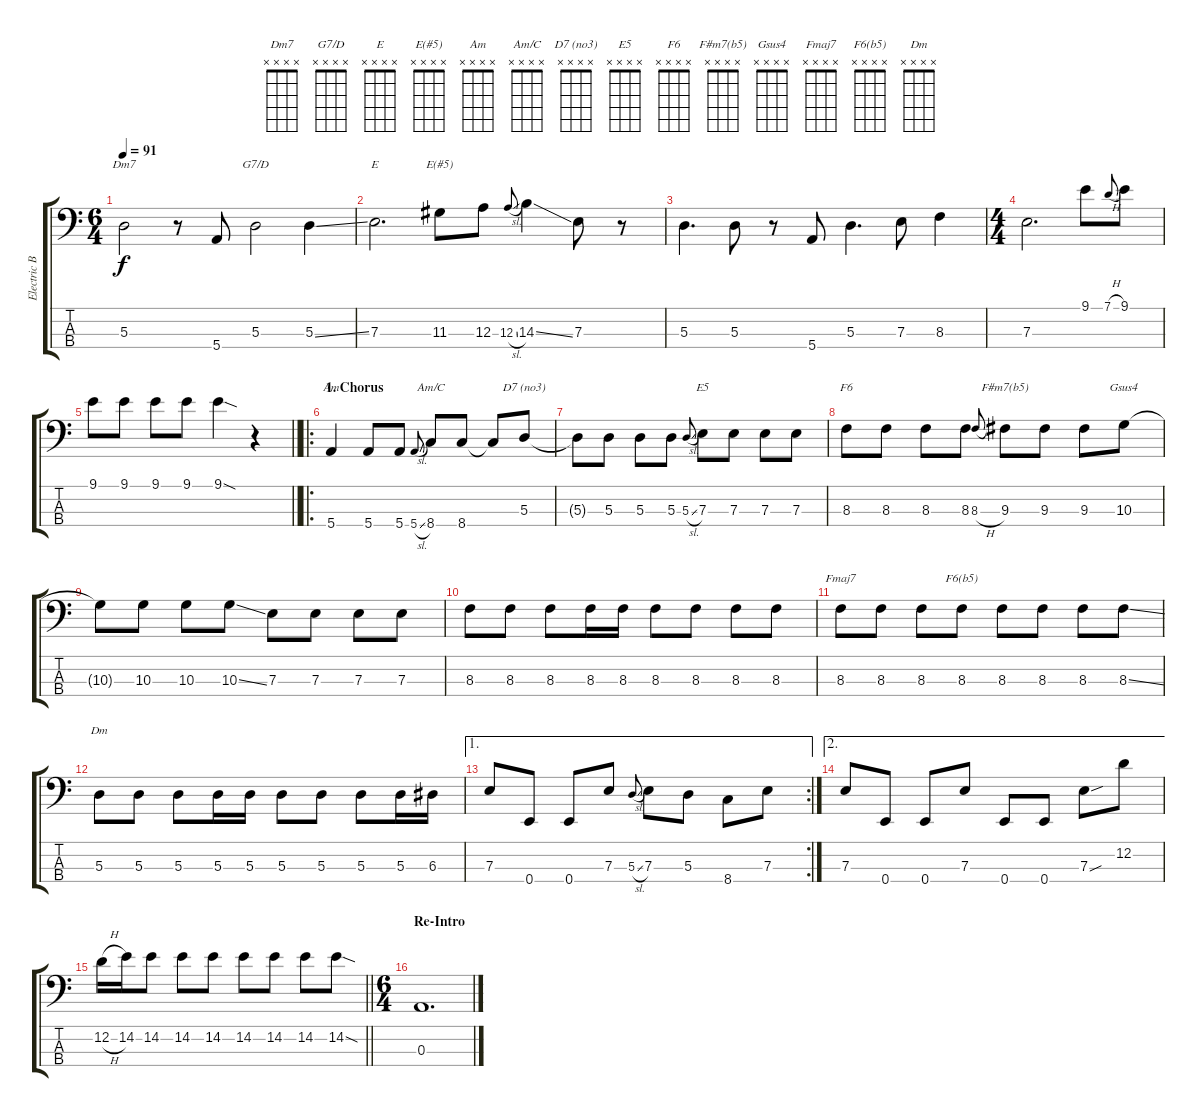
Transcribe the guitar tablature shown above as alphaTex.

\track ("Electric Bass" "Electric B") {instrument electricbasspick}
\staff {score tabs}
\tuning (G2 D2 A1 E1) {hide}
\chord ("Dm7" x x x x)
\chord ("G7/D" x x x x)
\chord ("E" x x x x)
\chord ("E(#5)" x x x x)
\chord ("Am" x x x x)
\chord ("Am/C" x x x x)
\chord ("D7 (no3)" x x x x)
\chord ("E5" x x x x)
\chord ("F6" x x x x)
\chord ("F#m7(b5)" x x x x)
\chord ("Gsus4" x x x x)
\chord ("Fmaj7" x x x x)
\chord ("F6(b5)" x x x x)
\chord ("Dm" x x x x)
\ts (6 4)
\tempo 91
\clef f4
\ks c
5.3.2{ch "Dm7" dy f} r.8 5.4.8 5.3.2{ch "G7/D"} 5.3{ss}.4 |
7.3.2{d ch "E"} 11.3.8{ch "E(#5)"} 12.3.8 12.3{sl}.8{gr onbeat} 14.3{ss}.4 7.3.8 r.8 |
5.3.4{d} 5.3.8 r.8 5.4.8 5.3.4{d} 7.3.8 8.3.4 |
\ts (4 4)
7.3.2{d} 9.1.8 7.1{h}.8{gr onbeat} 9.1.8 |
\barLineRight lightlight
9.1.8 9.1.8 9.1.8 9.1.8 9.1{sod}.4 r.4 |
\ro
\section ("" "1. Chorus")
5.4.4{ch "Am"} 5.4.8 5.4.8 5.4{sl}.8{gr onbeat} 8.4.8{ch "Am/C"} 8.4.8 8.4{t}.8 5.3.8{ch "D7 (no3)"} |
5.3{t}.8 5.3.8 5.3.8 5.3.8 5.3{sl}.8{gr onbeat} 7.3.8{ch "E5"} 7.3.8 7.3.8 7.3.8 |
8.3.8{ch "F6"} 8.3.8 8.3.8 8.3.8 8.3{h}.8{gr onbeat} 9.3.8{ch "F#m7(b5)"} 9.3.8 9.3.8 10.3.8{ch "Gsus4"} |
10.3{t}.8 10.3.8 10.3.8 10.3{ss}.8 7.3.8 7.3.8 7.3.8 7.3.8 |
8.3.8 8.3.8 8.3.8 8.3.16 8.3.16 8.3.8 8.3.8 8.3.8 8.3.8 |
8.3.8{ch "Fmaj7"} 8.3.8 8.3.8 8.3.8{ch "F6(b5)"} 8.3.8 8.3.8 8.3.8 8.3{ss}.8 |
5.3.8{ch "Dm"} 5.3.8 5.3.8 5.3.16 5.3.16 5.3.8 5.3.8 5.3.8 5.3.16 6.3.16 |
\ae 1
\rc 2
7.3.8 0.4.8 0.4.8 7.3.8 5.3{sl}.8{gr onbeat} 7.3.8 5.3.8 8.4.8 7.3.8 |
\ae 2
7.3.8 0.4.8 0.4.8 7.3.8 0.4.8 0.4.8 7.3{sou}.8 12.2.8 |
\barLineRight lightlight
12.2{h}.16 14.2.16 14.2.8 14.2.8 14.2.8 14.2.8 14.2.8 14.2.8 14.2{sod}.8 |
\ts (6 4)
\section ("" "Re-Intro")
0.3.1{d}
